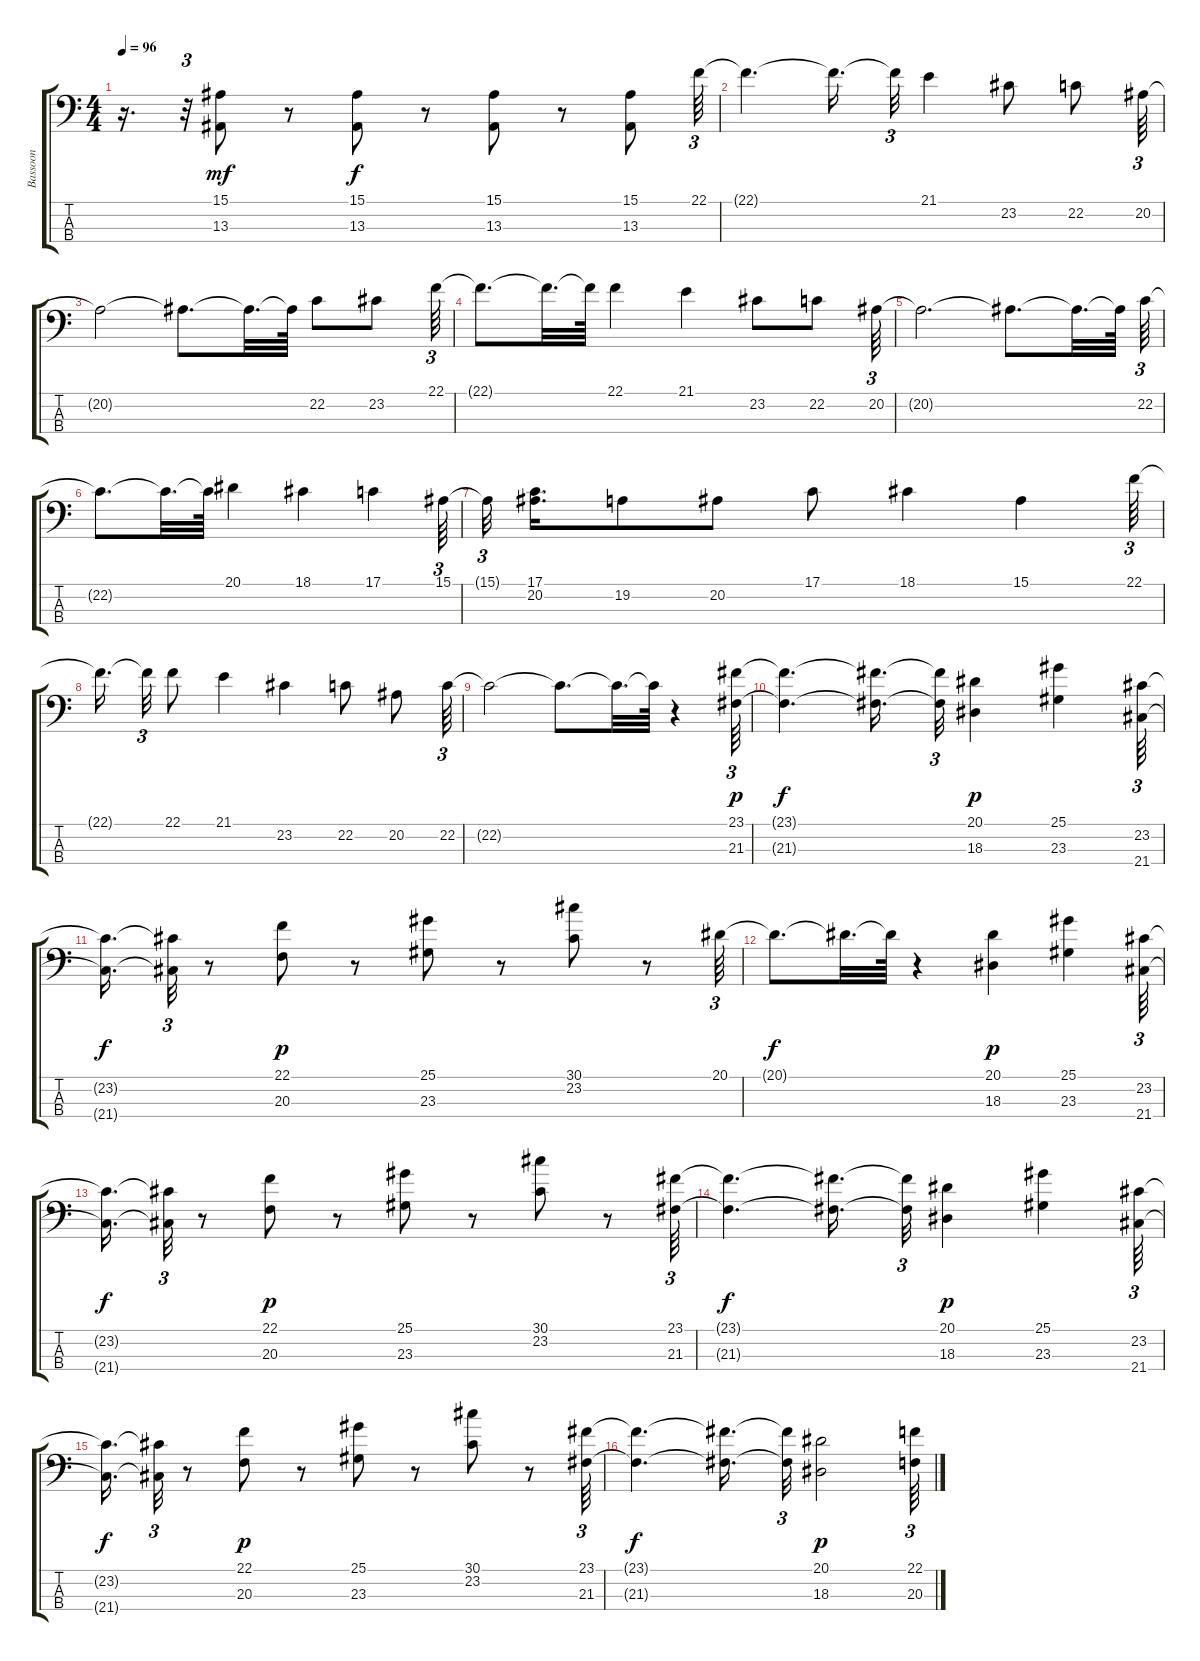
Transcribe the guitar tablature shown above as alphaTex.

\track ("Bassoon" "Bassoon") {instrument bassoon}
\staff {score tabs}
\tuning (G2 D2 A1 E1) {hide}
\ts (4 4)
\tempo 96
\clef f4
\ks c
r.16{d dy mf} r.32{tu (3 2)} (15.1 13.3).8 r.8 (15.1 13.3).8{dy f} r.8 (15.1 13.3).8 r.8 (15.1 13.3).8 22.1.64{tu (3 2)} |
22.1{t}.4{d} 22.1{t}.16{d} 22.1{t}.32{tu (3 2)} 21.1.4 23.2.8 22.2.8 20.2.64{tu (3 2)} |
20.2{t}.2 20.2{t}.8{d} 20.2{t}.32{d} 20.2{t}.64 22.2.8 23.2.8 22.1.64{tu (3 2)} |
22.1{t}.8{d} 22.1{t}.32{d} 22.1{t}.64 22.1.4 21.1.4 23.2.8 22.2.8 20.2.64{tu (3 2)} |
20.2{t}.2{d} 20.2{t}.8{d} 20.2{t}.32{d} 20.2{t}.64 22.2.64{tu (3 2)} |
22.2{t}.8{d} 22.2{t}.32{d} 22.2{t}.64 20.1.4 18.1.4 17.1.4 15.1.64{tu (3 2)} |
15.1{t}.32{tu (3 2) beam splitsecondary} (17.1 20.2).16{d} 19.2.8 20.2.8 17.1.8 18.1.4 15.1.4 22.1.64{tu (3 2)} |
22.1{t}.16{d beam splitsecondary} 22.1{t}.32{tu (3 2)} 22.1.8 21.1.4 23.2.4 22.2.8 20.2.8 22.2.64{tu (3 2)} |
22.2{t}.2 22.2{t}.8{d} 22.2{t}.32{d} 22.2{t}.64 r.4 (23.1 21.3).64{tu (3 2) dy p} |
(23.1{t} 21.3{t}).4{d dy f} (23.1{t} 21.3{t}).16{d} (23.1{t} 21.3{t}).32{tu (3 2)} (20.1 18.3).4{dy p} (25.1 23.3).4 (23.2 21.4).64{tu (3 2)} |
(23.2{t} 21.4{t}).16{d dy f} (23.2{t} 21.4{t}).32{tu (3 2)} r.8 (22.1 20.3).8{dy p} r.8 (25.1 23.3).8 r.8 (30.1 23.2).8 r.8 20.1.64{tu (3 2)} |
20.1{t}.8{d dy f} 20.1{t}.32{d} 20.1{t}.64 r.4 (20.1 18.3).4{dy p} (25.1 23.3).4 (23.2 21.4).64{tu (3 2)} |
(23.2{t} 21.4{t}).16{d dy f} (23.2{t} 21.4{t}).32{tu (3 2)} r.8 (22.1 20.3).8{dy p} r.8 (25.1 23.3).8 r.8 (30.1 23.2).8 r.8 (23.1 21.3).64{tu (3 2)} |
(23.1{t} 21.3{t}).4{d dy f} (23.1{t} 21.3{t}).16{d} (23.1{t} 21.3{t}).32{tu (3 2)} (20.1 18.3).4{dy p} (25.1 23.3).4 (23.2 21.4).64{tu (3 2)} |
(23.2{t} 21.4{t}).16{d dy f} (23.2{t} 21.4{t}).32{tu (3 2)} r.8 (22.1 20.3).8{dy p} r.8 (25.1 23.3).8 r.8 (30.1 23.2).8 r.8 (23.1 21.3).64{tu (3 2)} |
(23.1{t} 21.3{t}).4{d dy f} (23.1{t} 21.3{t}).16{d} (23.1{t} 21.3{t}).32{tu (3 2)} (20.1 18.3).2{dy p} (22.1 20.3).64{tu (3 2)}
